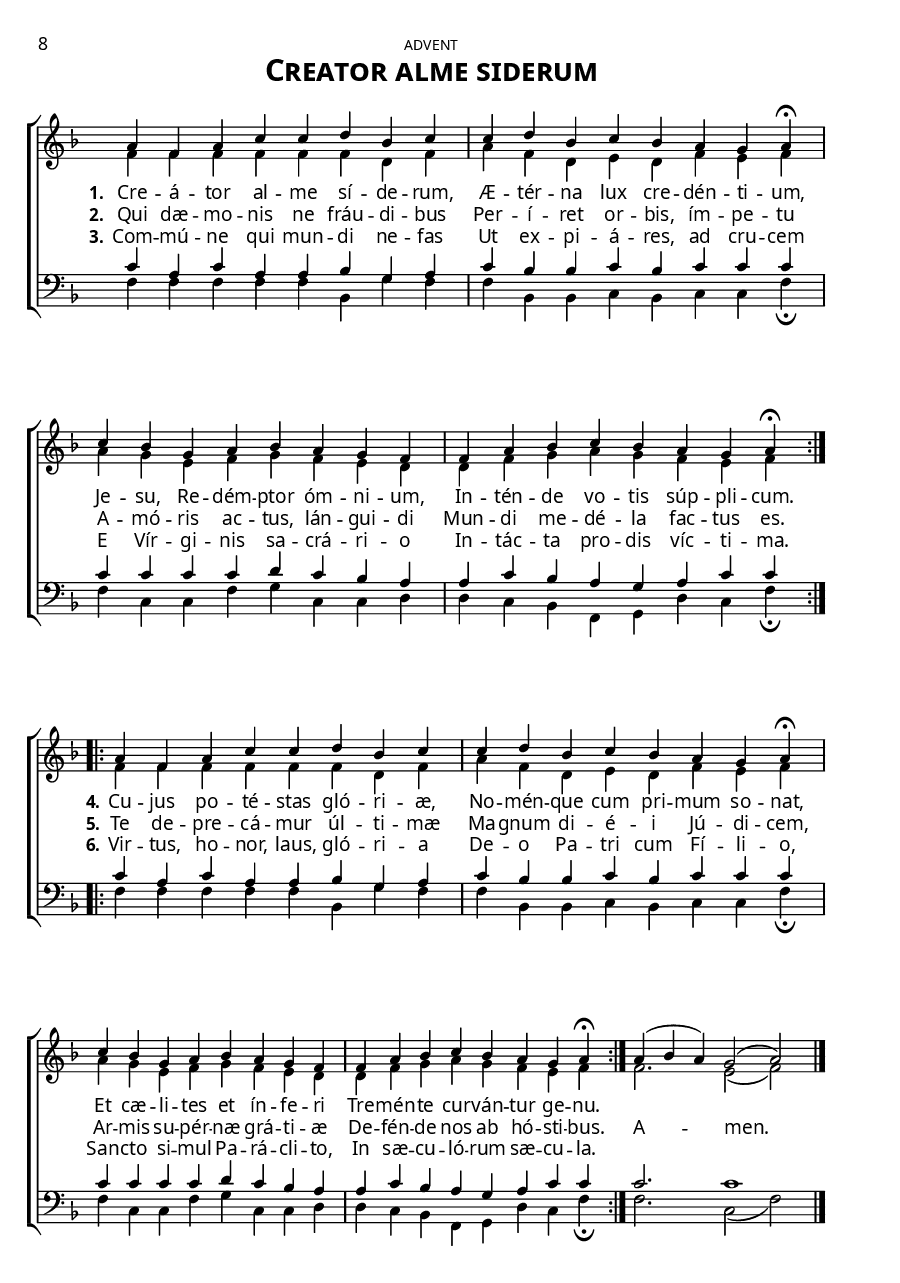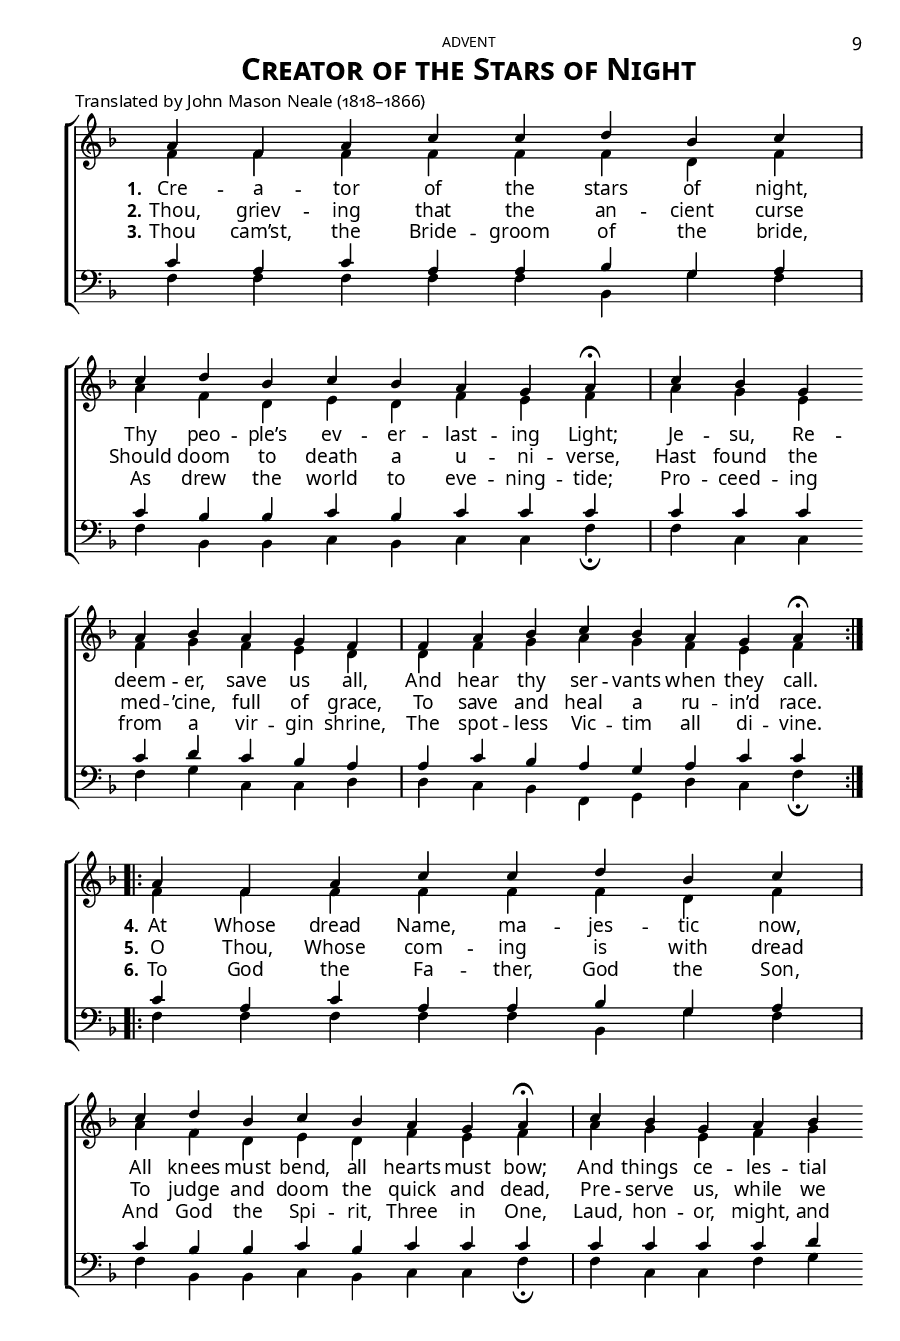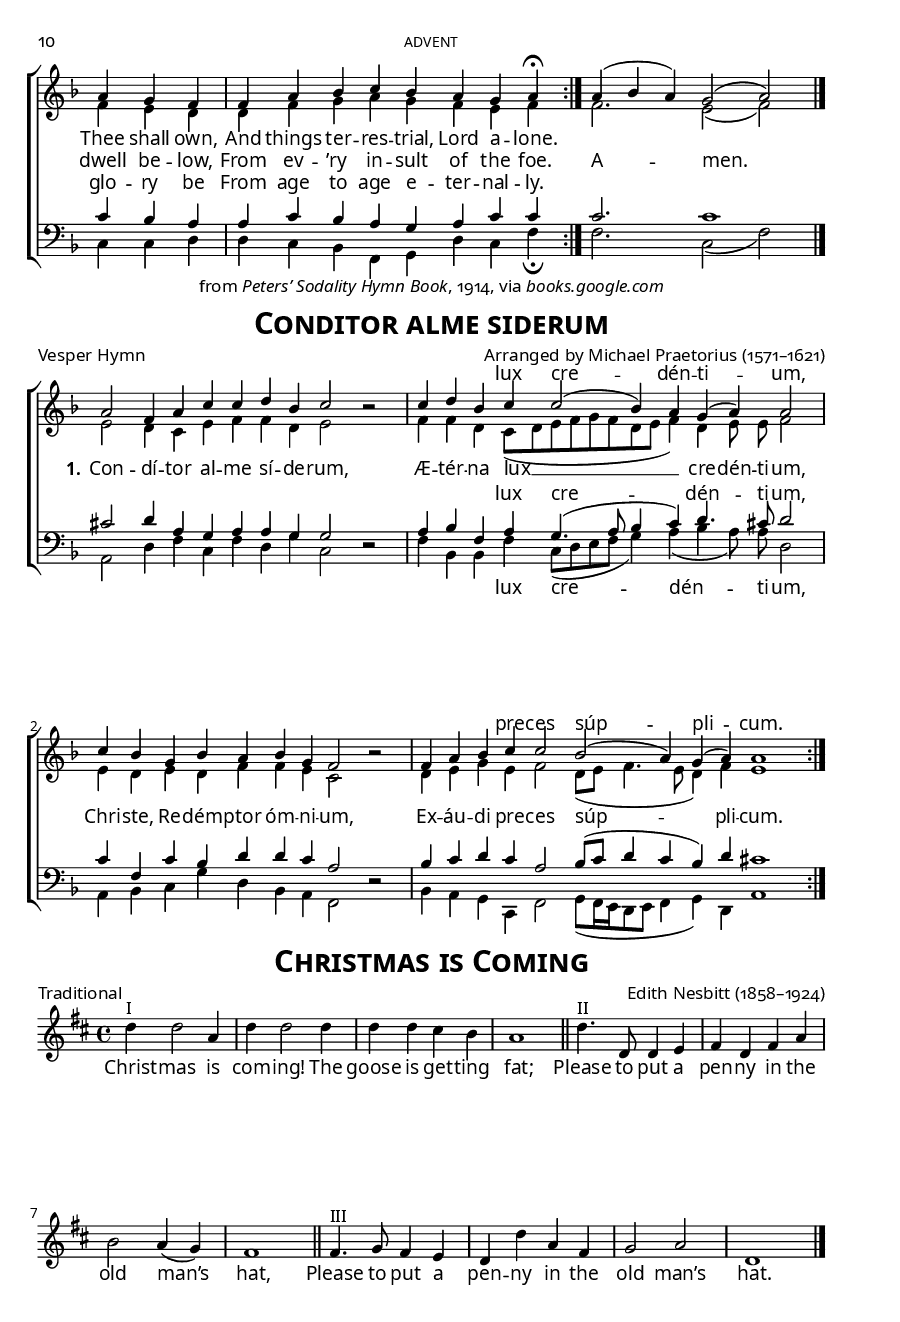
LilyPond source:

\version "2.14.2"
\include "util.ly"
\version "2.14.2"
#(set-global-staff-size 15) \paper{ #(define fonts (make-pango-font-tree "GoudyOlSt BT" "Garamond Premier Pro" "Garamond Premier Pro" (/ 15 20))) }
\header {tagline = ""}
\paper {
  print-all-headers = ##t
  paper-height = 9\in
  paper-width = 6\in
  indent = 0\in
  %system-system-spacing = #'((basic-distance . 10) (padding . 0))
  system-system-spacing =
    #'((basic-distance . 0)
       (minimum-distance . 0)
       (padding . -10)
       (stretchability . 100))
  score-markup-spacing =
    #'((basic-distance . 0)
       (minimum-distance . 0)
       (padding . 0)
       (stretchability . 0))
  markup-system-spacing =
    #'((basic-distance . 0)
       (minimum-distance . 0)
       (padding . 0)
       (stretchability . 0))
  ragged-last-bottom = ##f
  ragged-bottom = ##f
  two-sided = ##t
  inner-margin = 0.5\in
  outer-margin = 0.25\in
  top-margin = 0.25\in
  bottom-margin = 0.25\in
  first-page-number = #008
  print-first-page-number = ##t
  headerLine = \markup{\override #'(font-name . "Garamond Premier Pro") \smallCaps advent}
  oddHeaderMarkup = \markup\fill-line{
     \override #'(font-name . "Garamond Premier Pro")\abs-fontsize #8.5
     \combine 
        \fill-line{"" \on-the-fly #print-page-number-check-first
        \oldStylePageNum""
        }
        \fill-line{\headerLine}
  }
  evenHeaderMarkup = \markup {
     \override #'(font-name . "Garamond Premier Pro")\abs-fontsize #8.5
     \combine
        \on-the-fly #print-page-number-check-first
        \oldStylePageNum""
        \fill-line{\headerLine}
  }
}
global = {
  \key f \major
  \time 6/8
  \autoBeamOff
  \override DynamicLineSpanner #'staff-padding = #0.0
  \override DynamicLineSpanner #'Y-extent = #'(-1 . 1)
  \set Score.timing = ##f
}

sopMusic = \relative c'' {
  \repeat volta 2 {
    a4 f a
    c c d bes
    c \bar "|"
    c d bes
    c bes a g
    a\fermata \bar "|"
    
    c bes g
    a bes a g
    f \bar "|"
    f a bes
    c bes a g
    a\fermata
  }
}
sopAmen = \relative c'' {
  a4( bes a) g2( a) \bar "|."
}
sopWords = \lyricmode {
  
}

altoMusic = \relative c' {
  f4 f f
  f f f d
  f
  a f d
  e d f e
  f \bar "|"
  
  a g e
  f g f e
  d
  d f g
  a g f e
  f
}
altoAmen = \relative c' {
  f2. e2( f)
}
altoWords = \lyricmode {
  \dropLyricsIX
  \set stanza = #"1."
  Cre -- á -- tor al -- me sí -- de -- rum,
  Æ -- tér -- na lux cre -- dén -- ti -- um,
  Je -- su, Re -- dém -- ptor óm -- ni -- um,
  In -- tén -- de vo -- tis súp -- pli -- cum.

  \set stanza = #"4."
  Cu -- jus po -- té -- stas gló -- ri -- æ,
  No -- mén -- que cum pri -- mum so -- nat,
  Et cæ -- li -- tes et ín -- fe -- ri
  Tre -- mén -- te cur -- ván -- tur ge -- nu.
}
altoWordsII = \lyricmode {
  \dropLyricsIX
%\markup\italic
  \set stanza = #"2."
  Qui dæ -- mo -- nis ne fráu -- di -- bus
  Per -- í -- ret or -- bis, ím -- pe -- tu
  A -- mó -- ris ac -- tus, lán -- gui -- di
  Mun -- di me -- dé -- la fac -- tus es.

  \set stanza = #" 5."
  Te de -- pre -- cá -- mur úl -- ti -- mæ
  Ma -- gnum di -- é -- i Jú -- di -- cem,
  Ar -- mis su -- pér -- næ grá -- ti -- æ
  De -- fén -- de nos ab hó -- sti -- bus.

  A -- men.
}
altoWordsIII = \lyricmode {
  \dropLyricsIX
  \set stanza = #"3."
  Com -- mú -- ne qui mun -- di ne -- fas
  Ut ex -- pi -- á -- res, ad cru -- cem
  E Vír -- gi -- nis sa -- crá -- ri -- o
  In -- tác -- ta pro -- dis víc -- ti -- ma.

  \set stanza = #" 6."
  Vir -- tus, ho -- nor, laus, gló -- ri -- a
  De -- o Pa -- tri cum Fí -- li -- o,
  San -- cto si -- mul Pa -- rá -- cli -- to,
  In sæ -- cu -- ló -- rum sæ -- cu -- la.
}
altoWordsIV = \lyricmode {
  \dropLyricsVII
  \set stanza = #"4. "
  \set ignoreMelismata = ##t
}
altoWordsV = \lyricmode {
  \dropLyricsVII
  \set stanza = #"5. "
  \set ignoreMelismata = ##t
}
altoWordsVI = \lyricmode {
  \dropLyricsVII
  \set stanza = #"6. "
  \set ignoreMelismata = ##t
}
tenorMusic = \relative c' {
  c4 a c
  a a bes g
  a
  c bes bes
  c bes c c
  c \bar "|"
  
  c c c
  c d c bes
  a
  a c bes
  a g a c
  c
}
tenorAmen = \relative c' {
  c2. c1
}
tenorWords = \lyricmode {

}

bassMusic = \relative c {
  f4 f f
  f f bes, g'
  f
  f bes, bes
  c bes c c
  f\fermata \bar "|"
  
  f c c
  f g c, c
  d
  d c bes
  f g d' c
  f\fermata
}
bassAmen = \relative c {
  f2. c2( f)
}
bassWords = \lyricmode {

}

pianoRH = \relative c' {
  
}
pianoLH = \relative c' {
  
}

\score {
  <<
   \new ChoirStaff <<
    \new Staff = women <<
      \new Voice = "sopranos" { \voiceOne << \global {\repeat unfold2 \sopMusic \sopAmen}>> }
      \new Voice = "altos" { \voiceTwo << \global {\repeat unfold2 \altoMusic \altoAmen} >> }
    >>
    \new Lyrics \with { alignAboveContext = #"women" \override VerticalAxisGroup #'nonstaff-relatedstaff-spacing = #'((basic-distance . 1))} \lyricsto "sopranos" \sopWords
    \new Lyrics = "altosVI"  \with { alignBelowContext = #"women" \override VerticalAxisGroup #'nonstaff-relatedstaff-spacing = #'((basic-distance . 1))} \lyricsto "altos" \altoWordsVI
    \new Lyrics = "altosV"  \with { alignBelowContext = #"women" \override VerticalAxisGroup #'nonstaff-relatedstaff-spacing = #'((basic-distance . 1))} \lyricsto "altos" \altoWordsV
    \new Lyrics = "altosIV"  \with { alignBelowContext = #"women" \override VerticalAxisGroup #'nonstaff-relatedstaff-spacing = #'((basic-distance . 1))} \lyricsto "altos" \altoWordsIV
    \new Lyrics = "altosIII"  \with { alignBelowContext = #"women" \override VerticalAxisGroup #'nonstaff-relatedstaff-spacing = #'((basic-distance . 1))} \lyricsto "altos" \altoWordsIII
    \new Lyrics = "altosII"  \with { alignBelowContext = #"women" \override VerticalAxisGroup #'nonstaff-relatedstaff-spacing = #'((basic-distance . 1))} \lyricsto "altos" \altoWordsII
    \new Lyrics = "altos"  \with { alignBelowContext = #"women" \override VerticalAxisGroup #'nonstaff-relatedstaff-spacing = #'((padding . -0.5))} \lyricsto "altos" \altoWords
   \new Staff = men <<
      \clef bass
      \new Voice = "tenors" { \voiceOne << \global {\repeat unfold2  \tenorMusic \tenorAmen} >> }
      \new Voice = "basses" { \voiceTwo << \global {\repeat unfold2 \bassMusic \bassAmen} >> }
    >>
    \new Lyrics \with { alignAboveContext = #"men" \override VerticalAxisGroup #'nonstaff-relatedstaff-spacing = #'((basic-distance . 1)) } \lyricsto "tenors" \tenorWords
    \new Lyrics \with { alignBelowContext = #"men" \override VerticalAxisGroup #'nonstaff-relatedstaff-spacing = #'((basic-distance . 1)) } \lyricsto "basses" \bassWords
  >>
%    \new PianoStaff << \new Staff { \new Voice { \pianoRH } } \new Staff { \clef "bass" \pianoLH } >>
  >>
  \layout {
    #(define fonts (make-pango-font-tree "GoudyOlSt BT" "Garamond Premier Pro" "Garamond Premier Pro" (/ 14.9 20)))
    \context {
      \Score
      %\override SpacingSpanner #'base-shortest-duration = #(ly:make-moment 1 8)
      %\override SpacingSpanner #'common-shortest-duration = #(ly:make-moment 1 4)
    }
    \context {
      % Remove all empty staves
      \Staff
      \RemoveEmptyStaves \override VerticalAxisGroup #'remove-first = ##t
      \remove "Time_signature_engraver"
    }
    \context {
      \Lyrics
      \override LyricText #'X-offset = #center-on-word
    }
  }
  \header {
    title = \markup{\override #'(font-name . "Garamond Premier Pro Semibold"){ \abs-fontsize #15 \smallCapsOldStyle"Creator alme siderum"}}
    %subtitle = \markup{\override #'(font-name . "Garamond Premier Pro"){ \abs-fontsize #10.5 "(Vesper Hymn for Sundays in Advent)"}}
    %arranger = \markup\oldStyleNum"Edited by Benjamin Bloomfield (1984–)"
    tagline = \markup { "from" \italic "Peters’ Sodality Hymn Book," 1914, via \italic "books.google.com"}
  }
}
\markup\vspace#0.5

















global = {
  \key f \major
  \time 6/8
  \autoBeamOff
  \override DynamicLineSpanner #'staff-padding = #0.0
  \override DynamicLineSpanner #'Y-extent = #'(-1 . 1)
  \set Score.timing = ##f
}

sopMusic = \relative c'' {
  \repeat volta 2 {
    a4 f a
    c c d bes
    c \bar "|"
    c d bes
    c bes a g
    a\fermata \bar "|"
    
    c bes g \bar""
    a bes \bar"" a g
    f \bar "|"
    f a bes
    c bes a g
    a\fermata
  }
}
sopAmen = \relative c'' {
  a4( bes a) g2( a) \bar "|."
}
sopWords = \lyricmode {
  
}

altoMusic = \relative c' {
  f4 f f
  f f f d
  f
  a f d
  e d f e
  f \bar "|"
  
  a g e
  f g f e
  d
  d f g
  a g f e
  f
}
altoAmen = \relative c' {
  f2. e2( f)
}
altoWords = \lyricmode {
  \dropLyricsIX
  \set stanza = #"1."
  Cre -- a -- tor of the stars of night,
  Thy peo -- ple’s ev -- er -- last -- ing Light;
  Je -- su, Re -- deem -- er, save us all,
  And hear thy ser -- vants when they call.

  \set stanza = #"4."
  At Whose dread Name, ma -- jes -- tic now,
  All knees must bend, all hearts must bow;
  And things ce -- les -- tial Thee shall own,
  And things ter -- res -- trial, Lord a -- lone.
}
altoWordsII = \lyricmode {
  \dropLyricsIX
%\markup\italic
  \set stanza = #"2."
  Thou, griev -- ing that the an -- cient curse
  Should doom to death a u -- ni -- verse,
  Hast found the med -- ’cine, full of grace,
  To save and heal a ru -- in’d race.
  
  \set stanza = #" 5."
  O Thou, Whose com -- ing is with dread
  To judge and doom the quick and dead,
  Pre -- serve us, while we dwell be -- low,
  From ev -- ’ry in -- sult of the foe.

  A -- men.
}
altoWordsIII = \lyricmode {
  \dropLyricsIX
  \set stanza = #"3."
  Thou cam’st, the Bride -- groom of the bride,
  As drew the world to eve -- ning -- tide;
  Pro -- ceed -- ing from a vir -- gin shrine,
  The spot -- less Vic -- tim all di -- vine.

  \set stanza = #" 6."
  To God the Fa -- ther, God the Son,
  And God the Spi -- rit, Three in One,
  Laud, hon -- or, might, and glo -- ry be
  From age to age e -- ter -- nal -- ly.
}
altoWordsIV = \lyricmode {
  \set stanza = #"4. "
  \set ignoreMelismata = ##t
}
altoWordsV = \lyricmode {
  \set stanza = #"5. "
  \set ignoreMelismata = ##t
}
altoWordsVI = \lyricmode {
  \set stanza = #"6. "
  \set ignoreMelismata = ##t
}
tenorMusic = \relative c' {
  c4 a c
  a a bes g
  a
  c bes bes
  c bes c c
  c \bar "|"
  
  c c c
  c d c bes
  a
  a c bes
  a g a c
  c
}
tenorAmen = \relative c' {
  c2. c1
}
tenorWords = \lyricmode {

}

bassMusic = \relative c {
  f4 f f
  f f bes, g'
  f
  f bes, bes
  c bes c c
  f\fermata \bar "|"
  
  f c c
  f g c, c
  d
  d c bes
  f g d' c
  f\fermata
}
bassAmen = \relative c {
  f2. c2( f)
}
bassWords = \lyricmode {

}

pianoRH = \relative c' {
  
}
pianoLH = \relative c' {
  
}

\score {
  <<
   \new ChoirStaff <<
    \new Staff = women <<
      \new Voice = "sopranos" { \voiceOne << \global {\repeat unfold2 \sopMusic \sopAmen}>> }
      \new Voice = "altos" { \voiceTwo << \global {\repeat unfold2 \altoMusic \altoAmen} >> }
    >>
    \new Lyrics \with { alignAboveContext = #"women" \override VerticalAxisGroup #'nonstaff-relatedstaff-spacing = #'((basic-distance . 1))} \lyricsto "sopranos" \sopWords
    \new Lyrics = "altosVI"  \with { alignBelowContext = #"women" \override VerticalAxisGroup #'nonstaff-relatedstaff-spacing = #'((basic-distance . 1))} \lyricsto "altos" \altoWordsVI
    \new Lyrics = "altosV"  \with { alignBelowContext = #"women" \override VerticalAxisGroup #'nonstaff-relatedstaff-spacing = #'((basic-distance . 1))} \lyricsto "altos" \altoWordsV
    \new Lyrics = "altosIV"  \with { alignBelowContext = #"women" \override VerticalAxisGroup #'nonstaff-relatedstaff-spacing = #'((basic-distance . 1))} \lyricsto "altos" \altoWordsIV
    \new Lyrics = "altosIII"  \with { alignBelowContext = #"women" \override VerticalAxisGroup #'nonstaff-relatedstaff-spacing = #'((basic-distance . 1))} \lyricsto "altos" \altoWordsIII
    \new Lyrics = "altosII"  \with { alignBelowContext = #"women" \override VerticalAxisGroup #'nonstaff-relatedstaff-spacing = #'((basic-distance . 1))} \lyricsto "altos" \altoWordsII
    \new Lyrics = "altos"  \with { alignBelowContext = #"women" \override VerticalAxisGroup #'nonstaff-relatedstaff-spacing = #'((padding . -0.5))} \lyricsto "altos" \altoWords
   \new Staff = men <<
      \clef bass
      \new Voice = "tenors" { \voiceOne << \global {\repeat unfold2  \tenorMusic \tenorAmen} >> }
      \new Voice = "basses" { \voiceTwo << \global {\repeat unfold2 \bassMusic \bassAmen} >> }
    >>
    \new Lyrics \with { alignAboveContext = #"men" \override VerticalAxisGroup #'nonstaff-relatedstaff-spacing = #'((basic-distance . 1)) } \lyricsto "tenors" \tenorWords
    \new Lyrics \with { alignBelowContext = #"men" \override VerticalAxisGroup #'nonstaff-relatedstaff-spacing = #'((basic-distance . 1)) } \lyricsto "basses" \bassWords
  >>
%    \new PianoStaff << \new Staff { \new Voice { \pianoRH } } \new Staff { \clef "bass" \pianoLH } >>
  >>
  \layout {
    \context {
      \Score
      %\override SpacingSpanner #'base-shortest-duration = #(ly:make-moment 1 8)
      %\override SpacingSpanner #'common-shortest-duration = #(ly:make-moment 1 4)
    }
    \context {
      % Remove all empty staves
      \Staff
      \RemoveEmptyStaves \override VerticalAxisGroup #'remove-first = ##t
      \remove "Time_signature_engraver"
    }
    \context {
      \Lyrics
      \override LyricText #'X-offset = #center-on-word
    }
  }
  \header {
    title = \markup{\override #'(font-name . "Garamond Premier Pro Semibold"){ \abs-fontsize #15 \smallCapsOldStyle"Creator of the Stars of Night"}}
    poet = \markup\oldStyleNum"Translated by John Mason Neale (1818–1866)"
    %arranger = \markup\oldStyleNum"Edited by Benjamin Bloomfield (1984–)"
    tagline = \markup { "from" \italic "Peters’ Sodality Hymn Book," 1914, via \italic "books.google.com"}
  }
}
\markup \fill-line{\concat{ "from " \italic "Peters’ Sodality Hymn Book" \oldStyleNum", 1914, via " \italic "books.google.com"}}
\markup\vspace#0




























%IF_NOT_6.14
global = {
  \key f \major
  \time 16/4
  \autoBeamOff
}

sopMusic = \relative c'' {
  \repeat volta 2 {
    \partial 4*12 a2 f4 a c c d bes c2 b\rest |
    \partial 4*12 c4 d bes c c2( bes4) a g( a) a2 |
    \partial 4*11 c4 bes g bes a bes g f2 b\rest |
    \partial 4*15 f4 a bes c c2 bes( a4) g( a) a1
  }
}
sopWords = \lyricmode {
  \repeat unfold 11 \skip1
  lux cre -- dén -- ti -- um,
  
  \repeat unfold 11 \skip1
  \dropLyricsIV
  pre -- ces súp -- pli -- cum.
}

altoMusic = \relative c' {
  \partial 4*12 e2 d4 c e f f d e2 s |
  \partial 4*12 f4 f d c8([ d e f g f d e] f4) d e8 e f2 |
  \partial 4*11 e4 d e d f f e c2 s |
  \partial 4*15 d4 e g e f2 d8[( e] f4. e8 d4) f e1 \bar ":|"
}
altoWords = \lyricmode {
  \dropLyricsVI
  \set stanza = #"1."
  Con -- dí -- tor al -- me sí -- de -- rum,
  Æ -- tér -- na lux __ cre -- dén -- ti -- um,
  \dropLyricsIX
  Chri -- ste, Re -- dém -- ptor óm -- ni -- um,
  Ex -- áu -- di pre -- ces súp -- pli -- cum.
}
altoWordsII = \lyricmode {
%\markup\italic
}
altoWordsIII = \lyricmode {
}
altoWordsIV = \lyricmode {
  
}

tenorMusic = \relative c' {
  \partial 4*12 cis2 d4 a g a a g g2 s |
  \partial 4*12 a4 bes f a g4.( a8 bes4 c) d4. cis8 d2 |
  \partial 4*11 c4 f, c' bes d d c a2 s |
  \partial 4*15 bes4 c d c a2 bes8([ c] d4 c bes) d cis1 \bar ":|"
}
tenorWords = \lyricmode {
  \repeat unfold 11 \skip1
  \dropLyricsIV
  lux cre -- dén -- ti -- um,
  
}
%  \repeat unfold 11 \skip1
%  pre -- ces súp -- pli -- cum.

bassMusic = \relative c {
  \partial 4*12 a2 d4 f c f d g c,2 d\rest |
  \partial 4*12 f4 bes, bes f' c8[( d e f] g4) a( bes a8) a d,2 |
  \partial 4*11 a4 bes c g' d bes a f2 d'\rest |
  \partial 4*15 bes4 a g c, f2 g8([ f16 e d8 e] f4 g) d a'1 \bar ":|"
}
bassWords = \lyricmode {
  \repeat unfold 11 \skip1
  lux cre -- dén -- ti -- um,
  
}
%  \repeat unfold 11 \skip1
%  pre -- ces súp -- pli -- cum.

\score {
  <<
   \new ChoirStaff <<
    \new Staff = women <<
      \new Voice = "sopranos" { \voiceOne << \global \sopMusic >> }
      \new Voice = "altos" { \voiceTwo << \global \altoMusic >> }
    >>
    \new Lyrics \with { alignAboveContext = #"women"  \override VerticalAxisGroup #'nonstaff-relatedstaff-spacing = #'((basic-distance . 1))} \lyricsto "sopranos" \sopWords
    \new Lyrics = "altosIV"  \with { alignBelowContext = #"women" \override VerticalAxisGroup #'nonstaff-relatedstaff-spacing = #'((basic-distance . 1))} \lyricsto "altos" \altoWordsIV
    \new Lyrics = "altosIII"  \with { alignBelowContext = #"women" \override VerticalAxisGroup #'nonstaff-relatedstaff-spacing = #'((basic-distance . 1))} \lyricsto "altos" \altoWordsIII
    \new Lyrics = "altosII"  \with { alignBelowContext = #"women" \override VerticalAxisGroup #'nonstaff-relatedstaff-spacing = #'((basic-distance . 1))} \lyricsto "altos" \altoWordsII
    \new Lyrics = "altos"  \with { alignBelowContext = #"women" \override VerticalAxisGroup #'nonstaff-relatedstaff-spacing = #'((padding . -0.5))} \lyricsto "altos" \altoWords
   \new Staff = men <<
      \clef bass
      \new Voice = "tenors" { \voiceOne << \global \tenorMusic >> }
      \new Voice = "basses" { \voiceTwo << \global \bassMusic >> }
    >>
    \new Lyrics \with { alignAboveContext = #"men" } \lyricsto "tenors" \tenorWords
    \new Lyrics \with { alignBelowContext = #"men" } \lyricsto "basses" \bassWords
  >>
%    \new PianoStaff << \new Staff { \new Voice { \pianoRH } } \new Staff { \clef "bass" \pianoLH } >>
  >>
  \layout {
    \context {
      \Score
      %\override SpacingSpanner #'base-shortest-duration = #(ly:make-moment 1 8)
      %\override SpacingSpanner #'common-shortest-duration = #(ly:make-moment 1 4)
    }
    \context {
      % Remove all empty staves
      \Staff
      \RemoveEmptyStaves \override VerticalAxisGroup #'remove-first = ##t
      \remove "Time_signature_engraver"
    }
    \context {
      \Lyrics
      \override LyricText #'X-offset = #center-on-word
    }
  }
  \header {
    title = \markup{\override #'(font-name . "Garamond Premier Pro Semibold"){ \abs-fontsize #15 \smallCapsOldStyle"Conditor alme siderum"}}
    poet = \markup\oldStyleNum"Vesper Hymn"
    composer = \markup\oldStyleNum"Arranged by Michael Praetorius (1571–1621)"
    
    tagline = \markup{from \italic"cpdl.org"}
  }
}
%\markup\fill-line \center-align {\concat{"from "\italic"cpdl.org"}}
\markup\vspace#0
%END_IF_NOT_6.14


















global = {
  \key d \major
  \time 4/4
}

sopMusic = \relative c'' {
  d4^"I" d2 a4 |
  d d2 d4 |
  d d cis b |
  a1 \bar "||"
  
  d4.^"II" d,8 d4 e |
  fis d fis a |
  b2 a4( g) |
  fis1 \bar "||"
  
  fis4.^"III" g8 fis4 e |
  d d' a fis |
  g2 a |
  d,1 \bar "|."
}
sopWords = \lyricmode {
  \dropLyricsIV
  Christ -- mas is com -- ing! The goose is get -- ting fat;
  Please to put a pen -- ny in the old man’s hat,
  Please to put a pen -- ny in the old man’s hat.
}

\score {
  \new Staff = women << \new Voice = sopranos { \global \sopMusic }
    \new Lyrics \with { alignBelowContext = #"women" \override VerticalAxisGroup #'nonstaff-relatedstaff-spacing = #'((basic-distance . 1))} \lyricsto "sopranos" \sopWords
  >>
  \layout {
    \context {
      \Score
      %\override SpacingSpanner #'base-shortest-duration = #(ly:make-moment 1 8)
      %\override SpacingSpanner #'common-shortest-duration = #(ly:make-moment 1 4)
    }
    \context {
      % Remove all empty staves
      % \Staff \RemoveEmptyStaves \override VerticalAxisGroup #'remove-first = ##t
    }
    \context {
      \Lyrics
      \override LyricText #'X-offset = #center-on-word
    }
  }
  \header {
    title = \markup{\override #'(font-name . "Garamond Premier Pro Semibold"){ \abs-fontsize #15 \smallCapsOldStyle"Christmas is Coming"}}
    %subtitle = \markup{\override #'(font-name . "Garamond Premier Pro"){ \abs-fontsize #10.5 "(Three-part Round)"}}
    poet = \markup\oldStyleNum"Traditional"
    composer = \markup\oldStyleNum"Edith Nesbitt (1858–1924)"
  }
}

